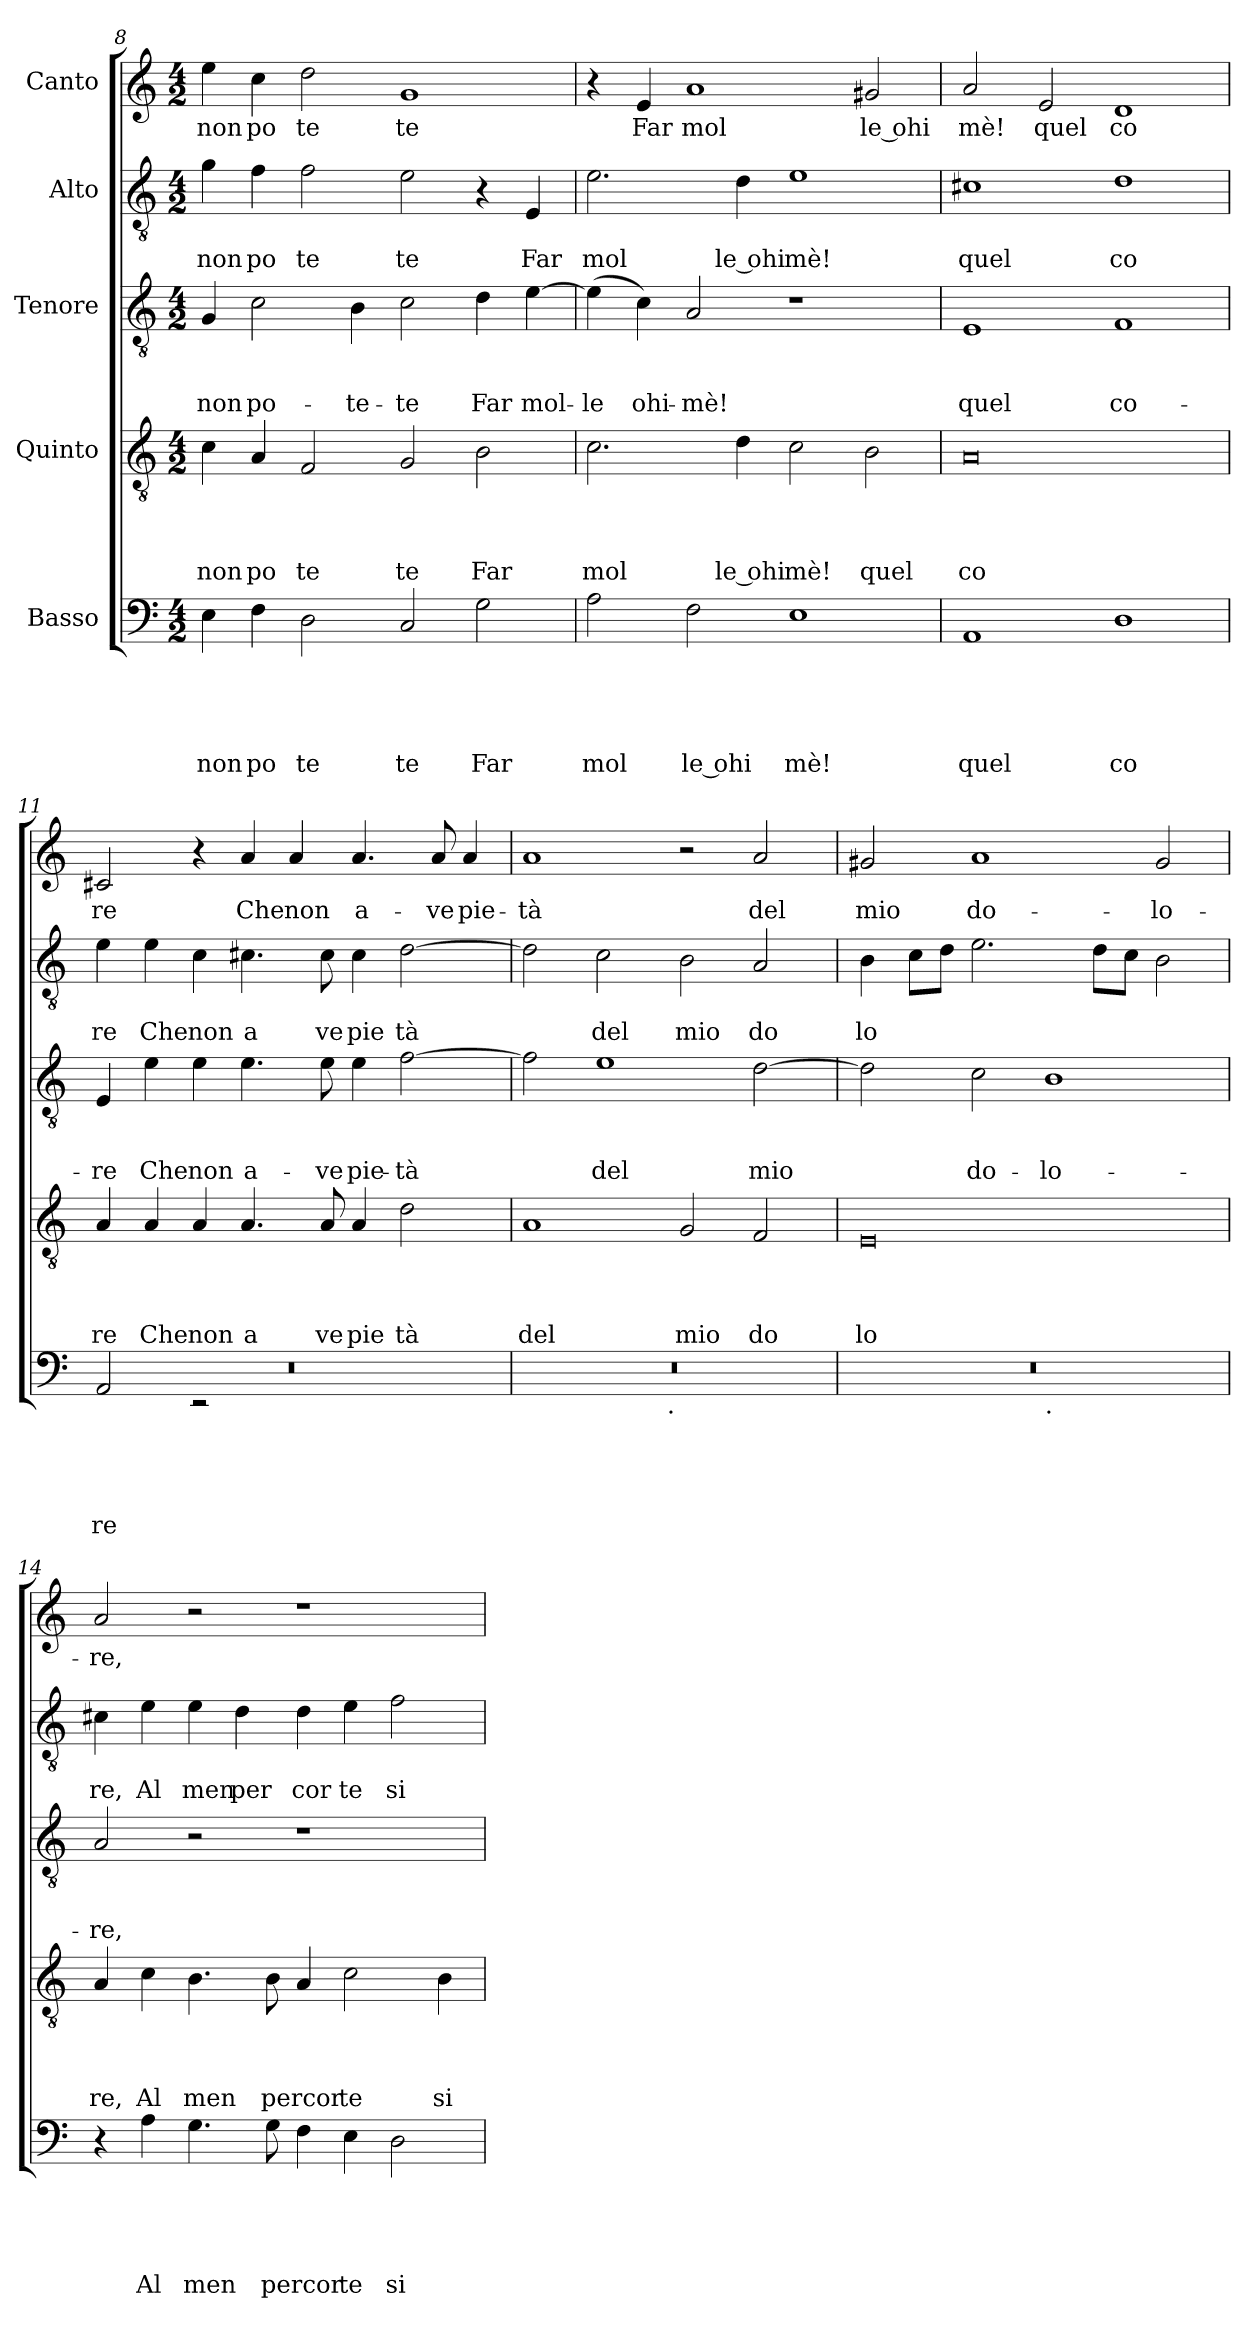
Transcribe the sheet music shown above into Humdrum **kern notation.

**kern	**text	**text	**text	**text	**text	**kern	**text	**text	**text	**text	**kern	**text	**text	**text	**kern	**text	**text	**kern	**text
*part5	*part5	*part5	*part5	*part5	*part5	*part4	*part4	*part4	*part4	*part4	*part3	*part3	*part3	*part3	*part2	*part2	*part2	*part1	*part1
*staff5	*staff5	*staff5	*staff5	*staff5	*staff5	*staff4	*staff4	*staff4	*staff4	*staff4	*staff3	*staff3	*staff3	*staff3	*staff2	*staff2	*staff2	*staff1	*staff1
*I"Basso	*	*	*	*	*	*I"Quinto	*	*	*	*	*I"Tenore	*	*	*	*I"Alto	*	*	*I"Canto	*
*clefF4	*	*	*	*	*	*clefGv2	*	*	*	*	*clefGv2	*	*	*	*clefGv2	*	*	*clefG2	*
*k[]	*	*	*	*	*	*k[]	*	*	*	*	*k[]	*	*	*	*k[]	*	*	*k[]	*
*C:	*	*	*	*	*	*C:	*	*	*	*	*C:	*	*	*	*C:	*	*	*C:	*
*M4/2	*	*	*	*	*	*M4/2	*	*	*	*	*M4/2	*	*	*	*M4/2	*	*	*M4/2	*
=8	=8	=8	=8	=8	=8	=8	=8	=8	=8	=8	=8	=8	=8	=8	=8	=8	=8	=8	=8
!	!	!	!	!	!LO:LY:b	!	!	!	!	!LO:LY:b	!	!	!	!LO:LY:b	!	!	!LO:LY:b	!	!LO:LY:b
4E\	.	.	.	.	non	4c\	.	.	.	non	4G/	.	.	non	4g\	.	non	4ee\	non
!	!	!	!	!	!LO:LY:b	!	!	!	!	!LO:LY:b	!	!	!	!LO:LY:b	!	!	!LO:LY:b	!	!LO:LY:b
4F\	.	.	.	.	po	4A/	.	.	.	po	2c\	.	.	po-	4f\	.	po	4cc\	po
!	!	!	!	!	!LO:LY:b	!	!	!	!	!LO:LY:b	!	!	!	!	!	!	!LO:LY:b	!	!LO:LY:b
2D\	.	.	.	.	te	2F/	.	.	.	te	.	.	.	.	2f\	.	te	2dd\	te
!	!	!	!	!	!	!	!	!	!	!	!	!	!	!LO:LY:b	!	!	!	!	!
.	.	.	.	.	.	.	.	.	.	.	4B\	.	.	-te-	.	.	.	.	.
!	!	!	!	!	!LO:LY:b	!	!	!	!	!LO:LY:b	!	!	!	!LO:LY:b	!	!	!LO:LY:b	!	!LO:LY:b
2C/	.	.	.	.	te	2G/	.	.	.	te	2c\	.	.	-te	2e\	.	te	1g	te
!	!	!	!	!	!LO:LY:b	!	!	!	!	!LO:LY:b	!	!	!	!LO:LY:b	!	!	!	!	!
2G\	.	.	.	.	Far	2B\	.	.	.	Far	4d\	.	.	Far	4r	.	.	.	.
!	!	!	!	!	!	!	!	!	!	!	!	!	!	!LO:LY:b	!	!	!LO:LY:b	!	!
.	.	.	.	.	.	.	.	.	.	.	[>4e\	.	.	mol-	4E/	.	Far	.	.
=9	=9	=9	=9	=9	=9	=9	=9	=9	=9	=9	=9	=9	=9	=9	=9	=9	=9	=9	=9
!	!	!	!	!	!LO:LY:b	!	!	!	!	!LO:LY:b	!	!	!	!LO:LY:b	!	!	!LO:LY:b	!	!
2A\	.	.	.	.	mol	2.c\	.	.	.	mol	(<4e\]	.	.	-le	2.e\	.	mol	4r	.
!	!	!	!	!	!	!	!	!	!	!	!	!	!	!LO:LY:b	!	!	!	!	!LO:LY:b
.	.	.	.	.	.	.	.	.	.	.	4c\)	.	.	ohi-	.	.	.	4e/	Far
!	!	!	!	!	!LO:LY:b:rj	!	!	!	!	!	!	!	!	!LO:LY:b	!	!	!	!	!LO:LY:b
2F\	.	.	.	.	le ohi	.	.	.	.	.	2A/	.	.	-mè!	.	.	.	1a	mol
!	!	!	!	!	!	!	!	!	!	!LO:LY:b:rj	!	!	!	!	!	!	!LO:LY:b:rj	!	!
.	.	.	.	.	.	4d\	.	.	.	le ohi	.	.	.	.	4d\	.	le ohi	.	.
!	!	!	!	!	!LO:LY:b	!	!	!	!	!LO:LY:b	!	!	!	!	!	!	!LO:LY:b	!	!
1E	.	.	.	.	mè!	2c\	.	.	.	mè!	1r	.	.	.	1e	.	mè!	.	.
!	!	!	!	!	!	!	!	!	!	!LO:LY:b	!	!	!	!	!	!	!	!	!LO:LY:b:rj
.	.	.	.	.	.	2B\	.	.	.	quel	.	.	.	.	.	.	.	2g#X/	le ohi
=10	=10	=10	=10	=10	=10	=10	=10	=10	=10	=10	=10	=10	=10	=10	=10	=10	=10	=10	=10
!	!	!	!	!	!LO:LY:b	!	!	!	!	!LO:LY:b	!	!	!	!LO:LY:b	!	!	!LO:LY:b	!	!LO:LY:b
1AA	.	.	.	.	quel	0A	.	.	.	co	1E	.	.	quel	1c#X	.	quel	2a/	mè!
!	!	!	!	!	!	!	!	!	!	!	!	!	!	!	!	!	!	!	!LO:LY:b
.	.	.	.	.	.	.	.	.	.	.	.	.	.	.	.	.	.	2e/	quel
!	!	!	!	!	!LO:LY:b	!	!	!	!	!	!	!	!	!LO:LY:b	!	!	!LO:LY:b	!	!LO:LY:b
1D	.	.	.	.	co	.	.	.	.	.	1F	.	.	co-	1d	.	co	1d	co
!!LO:LB:g=z
=11	=11	=11	=11	=11	=11	=11	=11	=11	=11	=11	=11	=11	=11	=11	=11	=11	=11	=11	=11
*^	*	*	*	*	*	*	*	*	*	*	*	*	*	*	*	*	*	*	*
*	*^	*	*	*	*	*	*	*	*	*	*	*	*	*	*	*	*	*	*	*
!	!	!LO:N:vis=1	!	!	!	!	!LO:LY:b	!	!	!	!	!LO:LY:b	!	!	!	!LO:LY:b	!	!	!LO:LY:b	!	!LO:LY:b
2AA/	2ryy	0r	.	.	.	.	re	4A/	.	.	.	re	4E/	.	.	-re	4e\	.	re	2c#X/	re
!	!	!	!	!	!	!	!	!	!	!	!	!LO:LY:b	!	!	!	!LO:LY:b	!	!	!LO:LY:b	!	!
.	.	.	.	.	.	.	.	4A/	.	.	.	Che	4e\	.	.	Che	4e\	.	Che	.	.
!	!	!	!	!	!	!	!	!	!	!	!	!LO:LY:b	!	!	!	!LO:LY:b	!	!	!LO:LY:b	!	!
2ryy	2rEE	.	.	.	.	.	.	4A/	.	.	.	non	4e\	.	.	non	4c\	.	non	4r	.
!	!	!	!	!	!	!	!	!	!	!	!	!LO:LY:b	!	!	!	!LO:LY:b	!	!	!LO:LY:b	!	!LO:LY:b
.	.	.	.	.	.	.	.	4.A/	.	.	.	a	4.e\	.	.	a-	4.c#X\	.	a	4a/	Che
!	!	!	!	!	!	!	!	!	!	!	!	!	!	!	!	!	!	!	!	!	!LO:LY:b
1ryy	1ryy	.	.	.	.	.	.	.	.	.	.	.	.	.	.	.	.	.	.	4a/	non
!	!	!	!	!	!	!	!	!	!	!	!	!LO:LY:b	!	!	!	!LO:LY:b	!	!	!LO:LY:b	!	!
.	.	.	.	.	.	.	.	8A/	.	.	.	ve	8e\	.	.	-ve	8c#\	.	ve	.	.
!	!	!	!	!	!	!	!	!	!	!	!	!LO:LY:b	!	!	!	!LO:LY:b	!	!	!LO:LY:b	!	!LO:LY:b
.	.	.	.	.	.	.	.	4A/	.	.	.	pie	4e\	.	.	pie-	4c#\	.	pie	4.a/	a-
!	!	!	!	!	!	!	!	!	!	!	!	!LO:LY:b	!	!	!	!LO:LY:b	!	!	!LO:LY:b	!	!
.	.	.	.	.	.	.	.	2d\	.	.	.	tà	[>2f\	.	.	-tà	[>2d\	.	tà	.	.
!	!	!	!	!	!	!	!	!	!	!	!	!	!	!	!	!	!	!	!	!	!LO:LY:b
.	.	.	.	.	.	.	.	.	.	.	.	.	.	.	.	.	.	.	.	8a/	-ve
!	!	!	!	!	!	!	!	!	!	!	!	!	!	!	!	!	!	!	!	!	!LO:LY:b
.	.	.	.	.	.	.	.	.	.	.	.	.	.	.	.	.	.	.	.	4a/	pie-
*v	*v	*v	*	*	*	*	*	*	*	*	*	*	*	*	*	*	*	*	*	*	*
=12	=12	=12	=12	=12	=12	=12	=12	=12	=12	=12	=12	=12	=12	=12	=12	=12	=12	=12	=12
!	!	!	!	!	!	!	!	!	!	!LO:LY:b	!	!	!	!	!	!	!	!	!LO:LY:b
*^	*	*	*	*	*	*	*	*	*	*	*	*	*	*	*	*	*	*	*
0r	2ryy	.	.	.	.	.	1A	.	.	.	del	2f\]	.	.	.	2d\]	.	.	1a	-tà
!	!	!	!	!	!	!	!	!	!	!	!	!	!	!	!LO:LY:b	!	!	!LO:LY:b	!	!
.	4...ryy	.	.	.	.	.	.	.	.	.	.	1e	.	.	del	2c\	.	del	.	.
!	!LO:TX:b:t=.	!	!	!	!	!	!	!	!	!	!	!	!	!	!	!	!	!	!	!
.	1ryy	.	.	.	.	.	.	.	.	.	.	.	.	.	.	.	.	.	.	.
!	!	!	!	!	!	!	!	!	!	!	!LO:LY:b	!	!	!	!	!	!	!LO:LY:b	!	!
.	.	.	.	.	.	.	2G/	.	.	.	mio	.	.	.	.	2B\	.	mio	2r	.
!	!	!	!	!	!	!	!	!	!	!	!LO:LY:b	!	!	!	!LO:LY:b	!	!	!LO:LY:b	!	!LO:LY:b
.	.	.	.	.	.	.	2F/	.	.	.	do	[>2d\	.	.	mio	2A/	.	do	2a/	del
.	32ryy	.	.	.	.	.	.	.	.	.	.	.	.	.	.	.	.	.	.	.
=13	=13	=13	=13	=13	=13	=13	=13	=13	=13	=13	=13	=13	=13	=13	=13	=13	=13	=13	=13	=13
!	!	!	!	!	!	!	!	!	!	!	!LO:LY:b	!	!	!	!	!	!	!LO:LY:b	!	!LO:LY:b
0r	1ryy	.	.	.	.	.	0E	.	.	.	lo	2d\]	.	.	.	4B\	.	lo	2g#X/	mio
.	.	.	.	.	.	.	.	.	.	.	.	.	.	.	.	8c\L	.	.	.	.
.	.	.	.	.	.	.	.	.	.	.	.	.	.	.	.	8d\J	.	.	.	.
!	!	!	!	!	!	!	!	!	!	!	!	!	!	!	!LO:LY:b	!	!	!	!	!LO:LY:b
.	.	.	.	.	.	.	.	.	.	.	.	2c\	.	.	do-	2.e\	.	.	1a	do-
!	!LO:TX:b:t=.	!	!	!	!	!	!	!	!	!	!	!	!	!	!	!	!	!	!	!
!	!	!	!	!	!	!	!	!	!	!	!	!	!	!	!LO:LY:b	!	!	!	!	!
.	1ryy	.	.	.	.	.	.	.	.	.	.	1B	.	.	-lo-	.	.	.	.	.
.	.	.	.	.	.	.	.	.	.	.	.	.	.	.	.	8d\L	.	.	.	.
.	.	.	.	.	.	.	.	.	.	.	.	.	.	.	.	8c\J	.	.	.	.
!	!	!	!	!	!	!	!	!	!	!	!	!	!	!	!	!	!	!	!	!LO:LY:b
.	.	.	.	.	.	.	.	.	.	.	.	.	.	.	.	2B\	.	.	2g#/	-lo-
=14	=14	=14	=14	=14	=14	=14	=14	=14	=14	=14	=14	=14	=14	=14	=14	=14	=14	=14	=14	=14
!	!	!	!	!	!	!	!	!	!	!	!LO:LY:b	!	!	!	!LO:LY:b	!	!	!LO:LY:b	!	!LO:LY:b
*v	*v	*	*	*	*	*	*	*	*	*	*	*	*	*	*	*	*	*	*	*
4r	.	.	.	.	.	4A/	.	.	.	re,	2A/	.	.	-re,	4c#X\	.	re,	2a/	-re,
!	!	!	!	!	!LO:LY:b	!	!	!	!	!LO:LY:b	!	!	!	!	!	!	!LO:LY:b	!	!
4A\	.	.	.	.	Al	4c\	.	.	.	Al	.	.	.	.	4e\	.	Al	.	.
!	!	!	!	!	!LO:LY:b	!	!	!	!	!LO:LY:b	!	!	!	!	!	!	!LO:LY:b	!	!
4.G\	.	.	.	.	men	4.B\	.	.	.	men	2r	.	.	.	4e\	.	men	2r	.
!	!	!	!	!	!	!	!	!	!	!	!	!	!	!	!	!	!LO:LY:b	!	!
.	.	.	.	.	.	.	.	.	.	.	.	.	.	.	4d\	.	per	.	.
!	!	!	!	!	!LO:LY:b	!	!	!	!	!LO:LY:b	!	!	!	!	!	!	!	!	!
8G\	.	.	.	.	percor	8B\	.	.	.	percor	.	.	.	.	.	.	.	.	.
!	!	!	!	!	!	!	!	!	!	!	!	!	!	!	!	!	!LO:LY:b	!	!
4F\	.	.	.	.	.	4A/	.	.	.	.	1r	.	.	.	4d\	.	cor	1r	.
!	!	!	!	!	!LO:LY:b	!	!	!	!	!LO:LY:b	!	!	!	!	!	!	!LO:LY:b	!	!
4E\	.	.	.	.	te	2c\	.	.	.	te	.	.	.	.	4e\	.	te	.	.
!	!	!	!	!	!LO:LY:b	!	!	!	!	!	!	!	!	!	!	!	!LO:LY:b	!	!
2D\	.	.	.	.	si	.	.	.	.	.	.	.	.	.	2f\	.	si	.	.
!	!	!	!	!	!	!	!	!	!	!LO:LY:b	!	!	!	!	!	!	!	!	!
.	.	.	.	.	.	4B\	.	.	.	si	.	.	.	.	.	.	.	.	.
=	=	=	=	=	=	=	=	=	=	=	=	=	=	=	=	=	=	=	=
*-	*-	*-	*-	*-	*-	*-	*-	*-	*-	*-	*-	*-	*-	*-	*-	*-	*-	*-	*-
